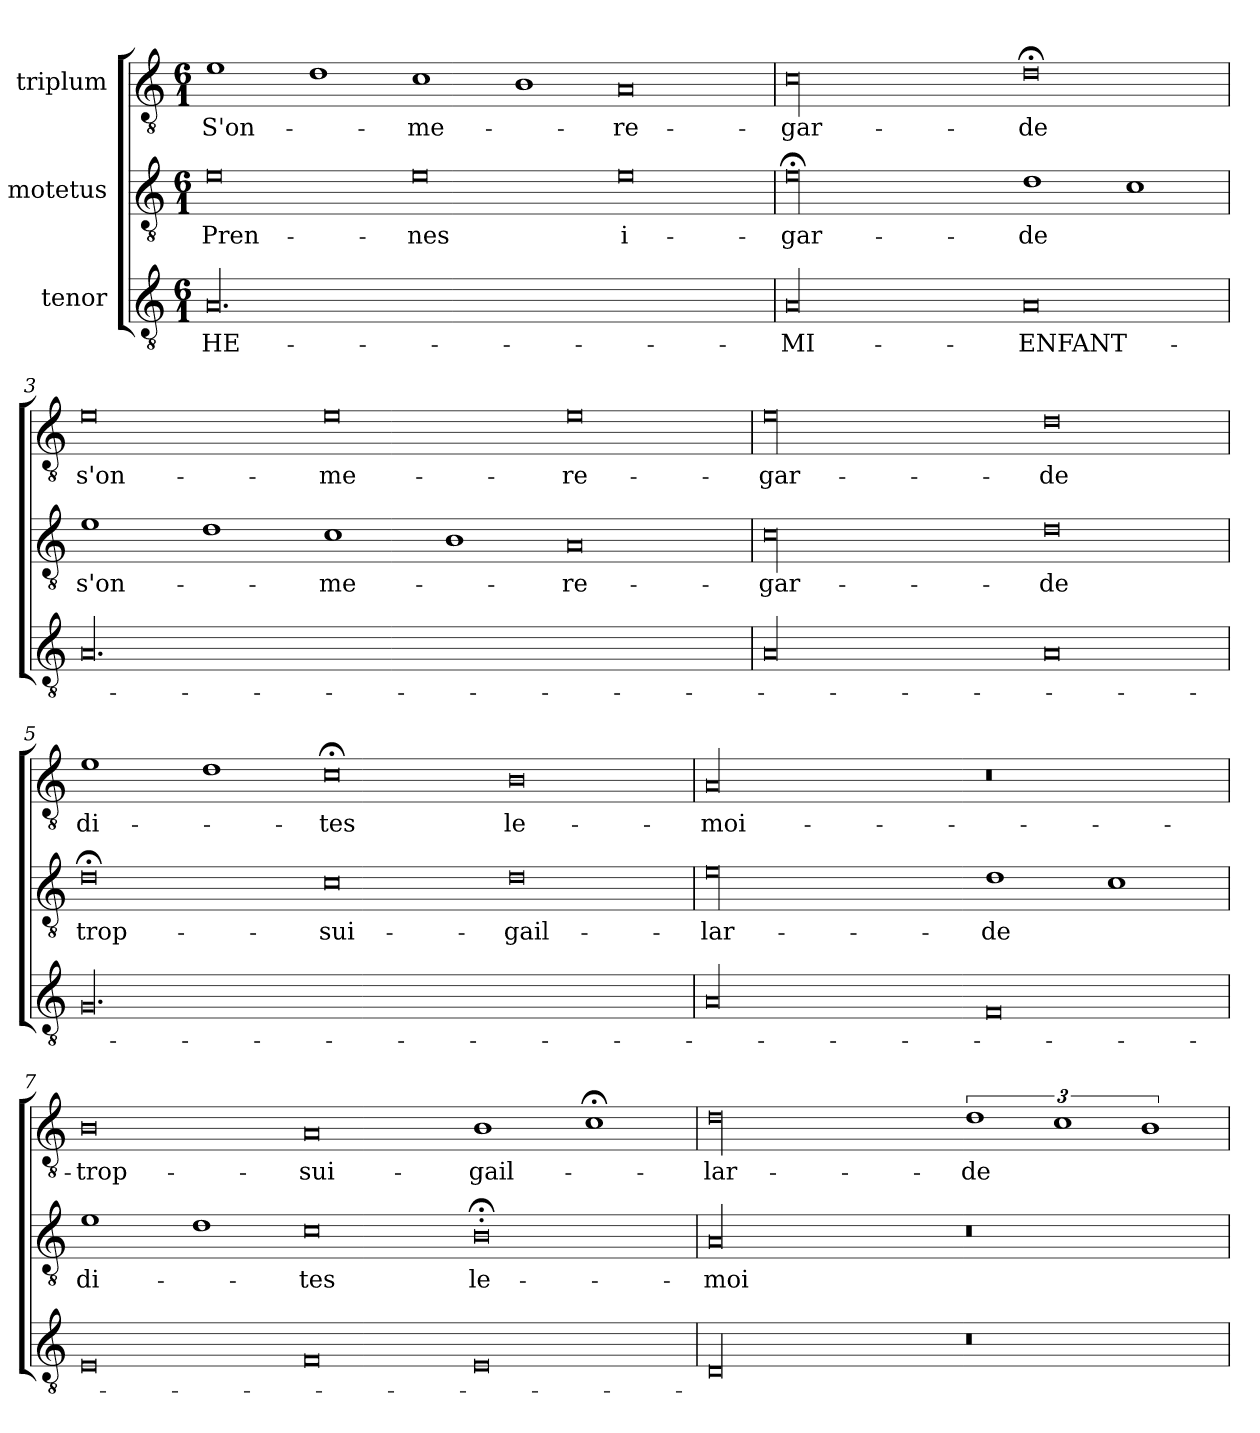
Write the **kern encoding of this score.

**kern	**text	**kern	**text	**kern	**text
*part3	*part3	*part2	*part2	*part1	*part1
*staff3	*staff3	*staff2	*staff2	*staff1	*staff1
*I"tenor	*	*I"motetus	*	*I"triplum	*
*clefGv2	*	*clefGv2	*	*clefGv2	*
*k[]	*	*k[]	*	*k[]	*
*C:	*	*C:	*	*C:	*
*M6/1	*	*M6/1	*	*M6/1	*
=1	=1	=1	=1	=1	=1
00.A/	HE-	0e\	Pren-	1e\	S'on-
.	.	.	.	1d\	.
.	.	0e\	-nes	1c\	me-
.	.	.	.	1B\	.
.	.	0e\	i-	0A/	re-
=2	=2	=2	=2	=2	=2
00A/	MI-	00e;<\	gar-	00c\	-gar-
0A/	ENFANT-	1d\	-de	0d;<\	-de
.	.	1c\	.	.	.
=3	=3	=3	=3	=3	=3
00.A/	.	1e\	s'on-	0e\	s'on-
.	.	1d\	.	.	.
.	.	1c\	me-	0e\	me-
.	.	1B\	.	.	.
.	.	0A/	re-	0e\	re-
=4	=4	=4	=4	=4	=4
00A/	.	00c\	-gar-	00e\	-gar-
0A/	.	0d\	-de	0d\	-de
=5	=5	=5	=5	=5	=5
00.G/	.	0d;<\	trop-	1e\	di-
.	.	.	.	1d\	.
.	.	0c\	sui-	0c;<\	-tes
.	.	0d\	gail-	0B\	le-
=6	=6	=6	=6	=6	=6
00A/	.	00e\	-lar-	00A/	moi-
0F/	.	1d\	-de	0r	.
.	.	1c\	.	.	.
=7	=7	=7	=7	=7	=7
0E/	.	1e\	di-	0B\	trop-
.	.	1d\	.	.	.
0F/	.	0c\	-tes	0A/	sui-
0E/	.	0B;<'\	le-	1B\	gail-
.	.	.	.	1c;<\	.
=8	=8	=8	=8	=8	=8
00D/	.	00A/	moi-	00d\	-lar-
0r	.	0r	.	3%2d\	-de
.	.	.	.	3%2c\	.
.	.	.	.	3%2B\	.
=	=	=	=	=	=
*-	*-	*-	*-	*-	*-
